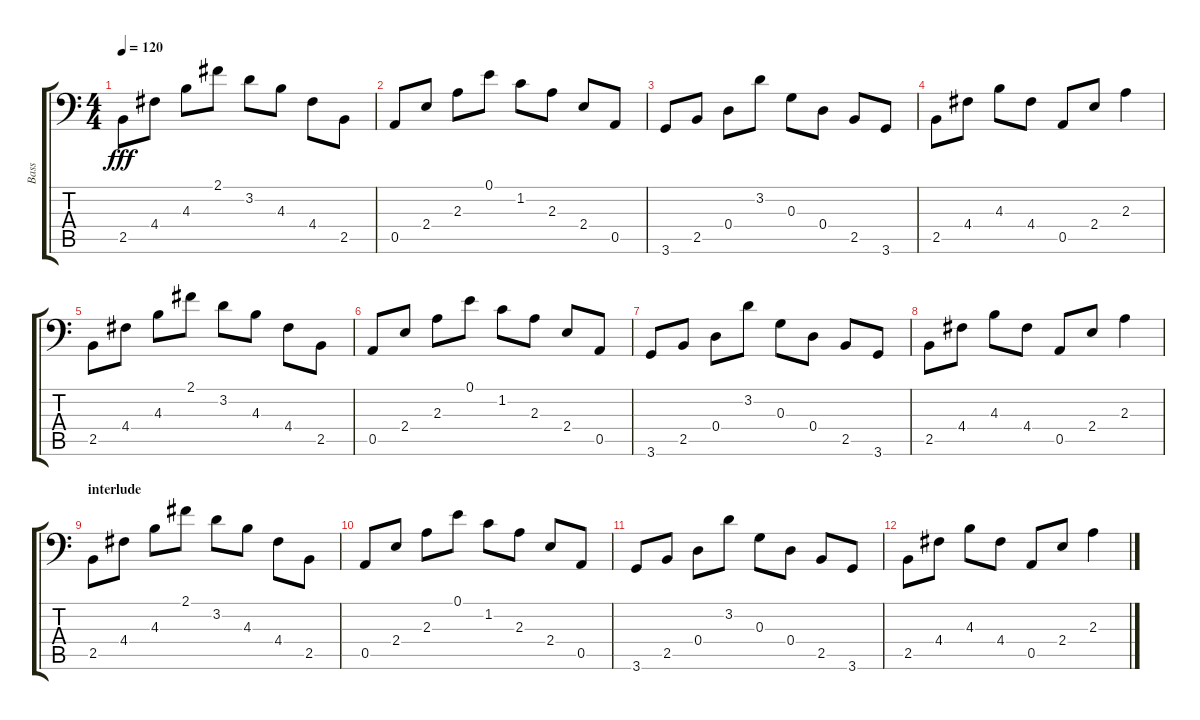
\track ("Bass" "Bass") {instrument electricbassfinger}
\staff {score tabs}
\tuning (E3 B2 G2 D2 A1 E1) {hide}
\ts (4 4)
\tempo 120
\clef f4
\ks c
2.5.8{dy fff} 4.4.8 4.3.8 2.1.8 3.2.8 4.3.8 4.4.8 2.5.8 |
0.5.8 2.4.8 2.3.8 0.1.8 1.2.8 2.3.8 2.4.8 0.5.8 |
3.6.8 2.5.8 0.4.8 3.2.8 0.3.8 0.4.8 2.5.8 3.6.8 |
2.5.8 4.4.8 4.3.8 4.4.8 0.5.8 2.4.8 2.3.4 |
2.5.8 4.4.8 4.3.8 2.1.8 3.2.8 4.3.8 4.4.8 2.5.8 |
0.5.8 2.4.8 2.3.8 0.1.8 1.2.8 2.3.8 2.4.8 0.5.8 |
3.6.8 2.5.8 0.4.8 3.2.8 0.3.8 0.4.8 2.5.8 3.6.8 |
2.5.8 4.4.8 4.3.8 4.4.8 0.5.8 2.4.8 2.3.4 |
\section ("" "interlude")
2.5.8 4.4.8 4.3.8 2.1.8 3.2.8 4.3.8 4.4.8 2.5.8 |
0.5.8 2.4.8 2.3.8 0.1.8 1.2.8 2.3.8 2.4.8 0.5.8 |
3.6.8 2.5.8 0.4.8 3.2.8 0.3.8 0.4.8 2.5.8 3.6.8 |
2.5.8 4.4.8 4.3.8 4.4.8 0.5.8 2.4.8 2.3.4
